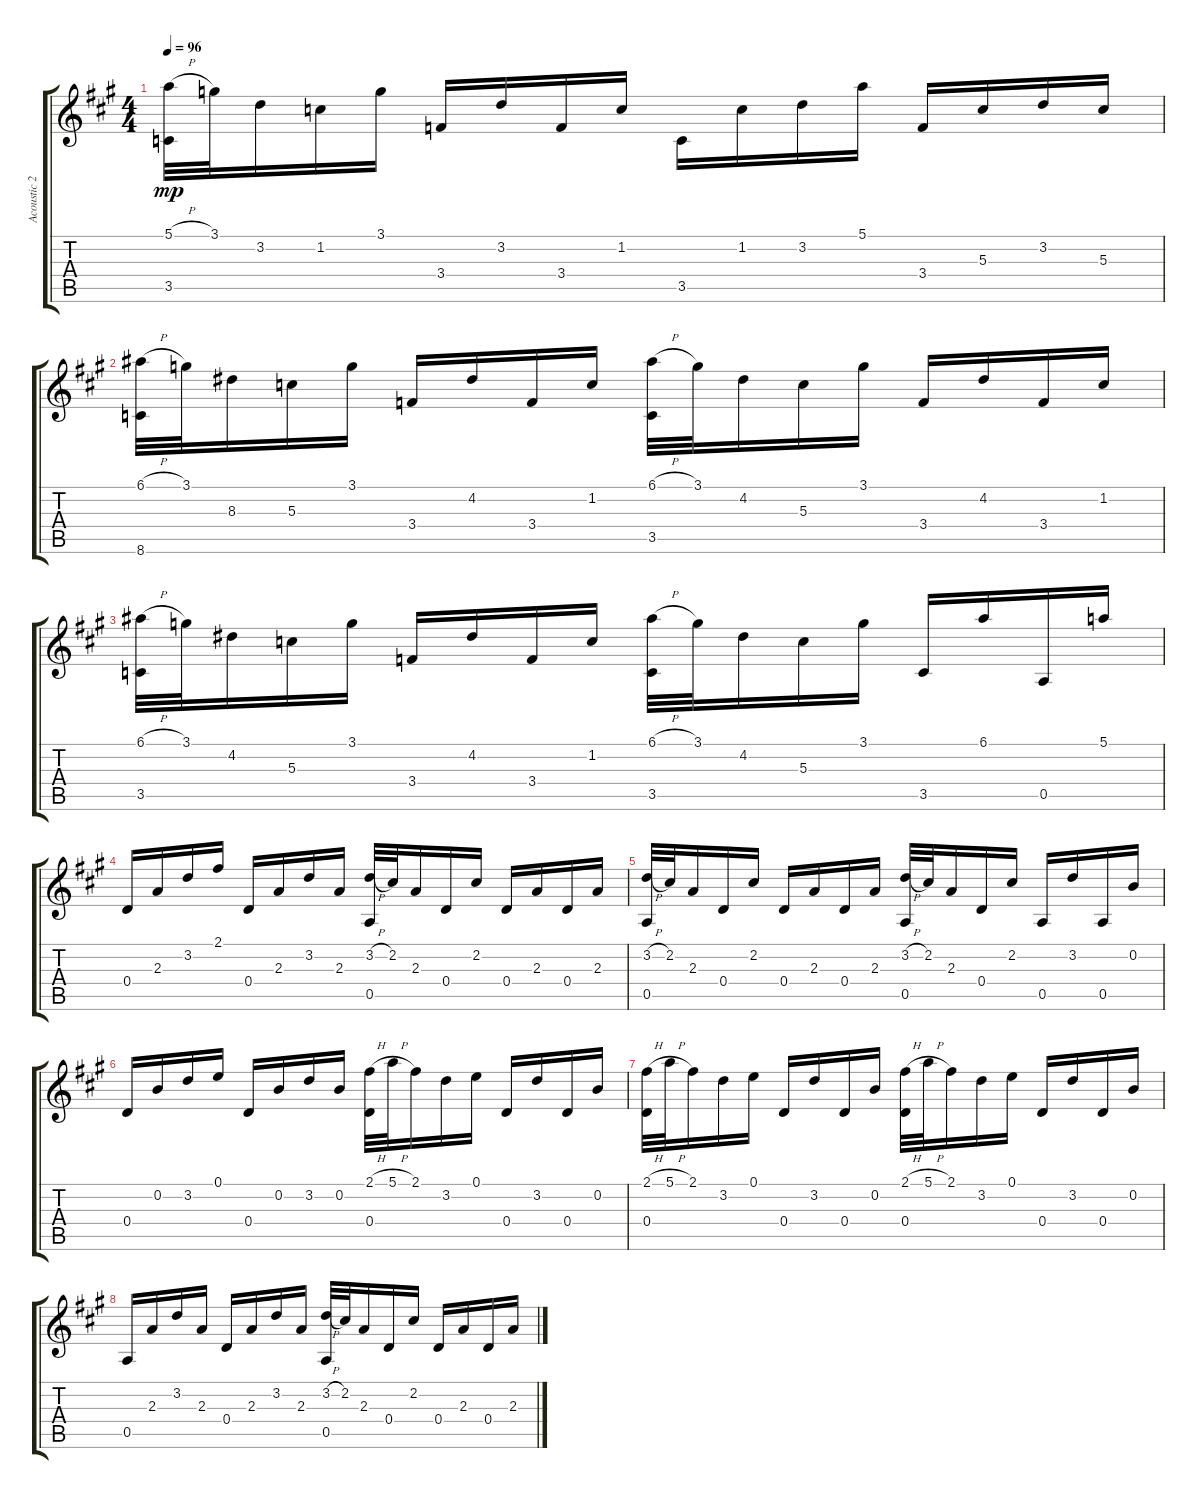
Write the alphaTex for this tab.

\track ("Acoustic 2 - Criss Oliva" "Acoustic 2") {instrument acousticguitarsteel}
\staff {score tabs}
\tuning (E4 B3 G3 D3 A2 E2) {hide}
\ts (4 4)
\tempo 96
\clef g2
\ks a
(5.1{h} 3.5).32{dy mp} 3.1.32 3.2.16 1.2.16 3.1.16 3.4.16 3.2.16 3.4.16 1.2.16 3.5.16 1.2.16 3.2.16 5.1.16 3.4.16 5.3.16 3.2.16 5.3.16 |
(6.1{h} 8.6).32 3.1.32 8.3.16 5.3.16 3.1.16 3.4.16 4.2.16 3.4.16 1.2.16 (6.1{h} 3.5).32 3.1.32 4.2.16 5.3.16 3.1.16 3.4.16 4.2.16 3.4.16 1.2.16 |
(6.1{h} 3.5).32 3.1.32 4.2.16 5.3.16 3.1.16 3.4.16 4.2.16 3.4.16 1.2.16 (6.1{h} 3.5).32 3.1.32 4.2.16 5.3.16 3.1.16 3.5.16 6.1.16 0.5.16 5.1.16 |
0.4.16 2.3.16 3.2.16 2.1.16 0.4.16 2.3.16 3.2.16 2.3.16 (3.2{h} 0.5).32 2.2.32 2.3.16 0.4.16 2.2.16 0.4.16 2.3.16 0.4.16 2.3.16 |
(3.2{h} 0.5).32 2.2.32 2.3.16 0.4.16 2.2.16 0.4.16 2.3.16 0.4.16 2.3.16 (3.2{h} 0.5).32 2.2.32 2.3.16 0.4.16 2.2.16 0.5.16 3.2.16 0.5.16 0.2.16 |
0.4.16 0.2.16 3.2.16 0.1.16 0.4.16 0.2.16 3.2.16 0.2.16 (2.1{h} 0.4).32 5.1{h}.32 2.1.16 3.2.16 0.1.16 0.4.16 3.2.16 0.4.16 0.2.16 |
(2.1{h} 0.4).32 5.1{h}.32 2.1.16 3.2.16 0.1.16 0.4.16 3.2.16 0.4.16 0.2.16 (2.1{h} 0.4).32 5.1{h}.32 2.1.16 3.2.16 0.1.16 0.4.16 3.2.16 0.4.16 0.2.16 |
0.5.16 2.3.16 3.2.16 2.3.16 0.4.16 2.3.16 3.2.16 2.3.16 (3.2{h} 0.5).32 2.2.32 2.3.16 0.4.16 2.2.16 0.4.16 2.3.16 0.4.16 2.3.16
